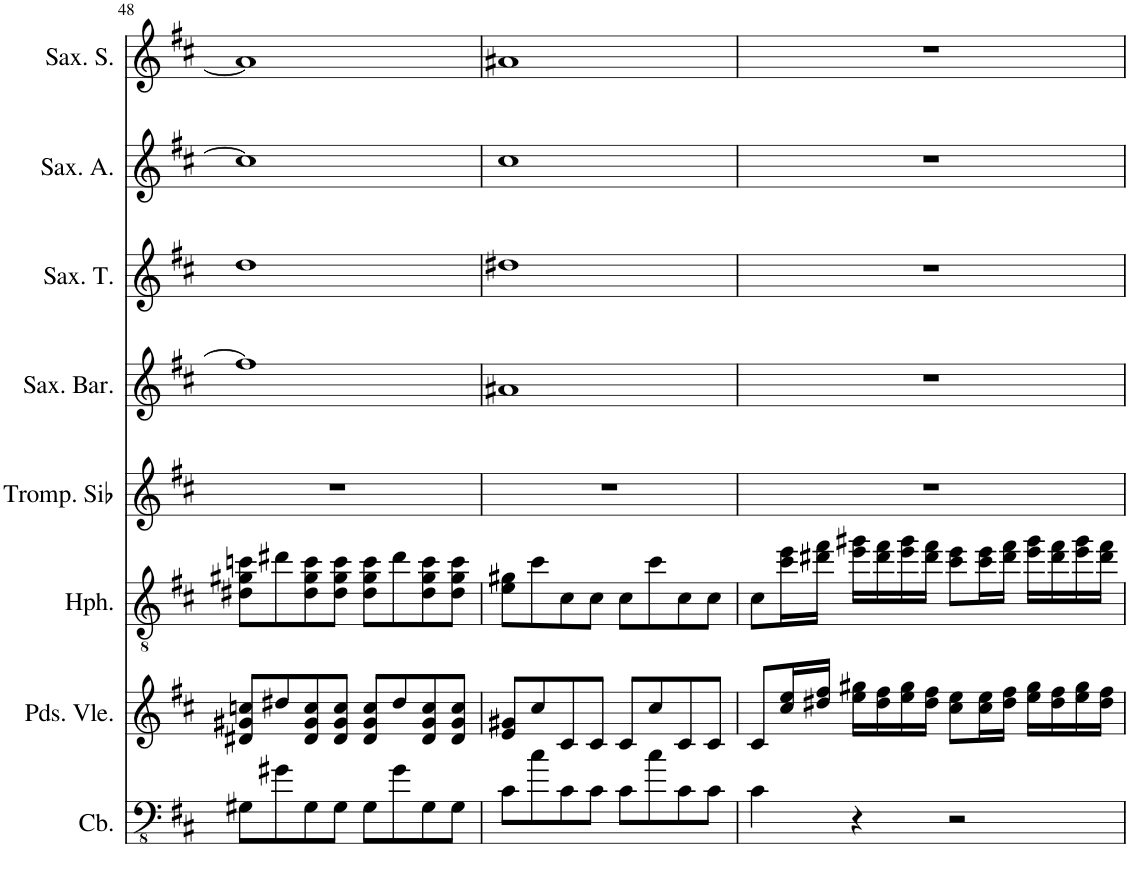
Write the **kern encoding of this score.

**kern	**kern	**kern	**kern	**kern	**kern	**kern	**kern
*part8	*part7	*part6	*part5	*part4	*part3	*part2	*part1
*staff8	*staff7	*staff6	*staff5	*staff4	*staff3	*staff2	*staff1
*I"Contrebasse, Contrabass Accomp	*I"Pardessus de viole, Violin Accomp	*I"Clarinette-Heckelphone, Oboe Accomp	*I"Trompette en Sib, Trumpet Accomp	*I"Saxophone Baryton, Baritone Sax	*I"Saxophone Ténor, Tenor Sax	*I"Saxophone Alto, Alto Sax	*I"Saxophone Soprano, Soprano Sax
*I'Cb.	*I'Pds. Vle.	*I'Hph.	*I'Tromp. Sib	*I'Sax. Bar.	*I'Sax. T.	*I'Sax. A.	*I'Sax. S.
!!LO:PB:g=z
*clefFv4	*clefG2	*clefGv2	*clefG2	*clefG2	*clefG2	*clefG2	*clefG2
*Trd7c12	*	*	*Trd1c2	*Trd12c21	*Trd8c14	*Trd5c9	*Trd1c2
*k[f#c#]	*k[f#c#]	*k[f#c#]	*k[f#c#]	*k[f#c#]	*k[f#c#]	*k[f#c#]	*k[f#c#]
*M4/4	*M4/4	*M4/4	*M4/4	*M4/4	*M4/4	*M4/4	*M4/4
=48	=48	=48	=48	=48	=48	=48	=48
8GG#X\L	8d#X/ 8g#X/ 8ccn/L	8d#X\ 8g#X\ 8ccn\L	1r	1ff]	1dd	1cc]	1a#]
8G#X\	8dd#X/	8dd#X\	.	.	.	.	.
8GG#\	8d#/ 8g#/ 8cc/	8d#\ 8g#\ 8cc\	.	.	.	.	.
8GG#\J	8d#/ 8g#/ 8cc/J	8d#\ 8g#\ 8cc\J	.	.	.	.	.
8GG#\L	8d#/ 8g#/ 8cc/L	8d#\ 8g#\ 8cc\L	.	.	.	.	.
8G#\	8dd#/	8dd#\	.	.	.	.	.
8GG#\	8d#/ 8g#/ 8cc/	8d#\ 8g#\ 8cc\	.	.	.	.	.
8GG#\J	8d#/ 8g#/ 8cc/J	8d#\ 8g#\ 8cc\J	.	.	.	.	.
=49	=49	=49	=49	=49	=49	=49	=49
8C#\L	8e/ 8g#X/L	8e\ 8g#X\L	1r	1a#X	1dd#X	1cc#	1a#X
8c#\	8cc#/	8cc#\	.	.	.	.	.
8C#\	8c#/	8c#\	.	.	.	.	.
8C#\J	8c#/J	8c#\J	.	.	.	.	.
8C#\L	8c#/L	8c#\L	.	.	.	.	.
8c#\	8cc#/	8cc#\	.	.	.	.	.
8C#\	8c#/	8c#\	.	.	.	.	.
8C#\J	8c#/J	8c#\J	.	.	.	.	.
=50	=50	=50	=50	=50	=50	=50	=50
4C#\	8c#/L	8c#\L	1r	1r	1r	1r	1r
.	16cc#/ 16ee/L	16cc#\ 16ee\L	.	.	.	.	.
.	16dd#X/ 16ff#/JJ	16dd#X\ 16ff#\JJ	.	.	.	.	.
4r	16ee\ 16gg#X\LL	16ee\ 16gg#X\LL	.	.	.	.	.
.	16dd#\ 16ff#\	16dd#\ 16ff#\	.	.	.	.	.
.	16ee\ 16gg#\	16ee\ 16gg#\	.	.	.	.	.
.	16dd#\ 16ff#\JJ	16dd#\ 16ff#\JJ	.	.	.	.	.
2r	8cc#\ 8ee\L	8cc#\ 8ee\L	.	.	.	.	.
.	16cc#\ 16ee\L	16cc#\ 16ee\L	.	.	.	.	.
.	16dd#\ 16ff#\JJ	16dd#\ 16ff#\JJ	.	.	.	.	.
.	16ee\ 16gg#\LL	16ee\ 16gg#\LL	.	.	.	.	.
.	16dd#\ 16ff#\	16dd#\ 16ff#\	.	.	.	.	.
.	16ee\ 16gg#\	16ee\ 16gg#\	.	.	.	.	.
.	16dd#\ 16ff#\JJ	16dd#\ 16ff#\JJ	.	.	.	.	.
=	=	=	=	=	=	=	=
*-	*-	*-	*-	*-	*-	*-	*-
